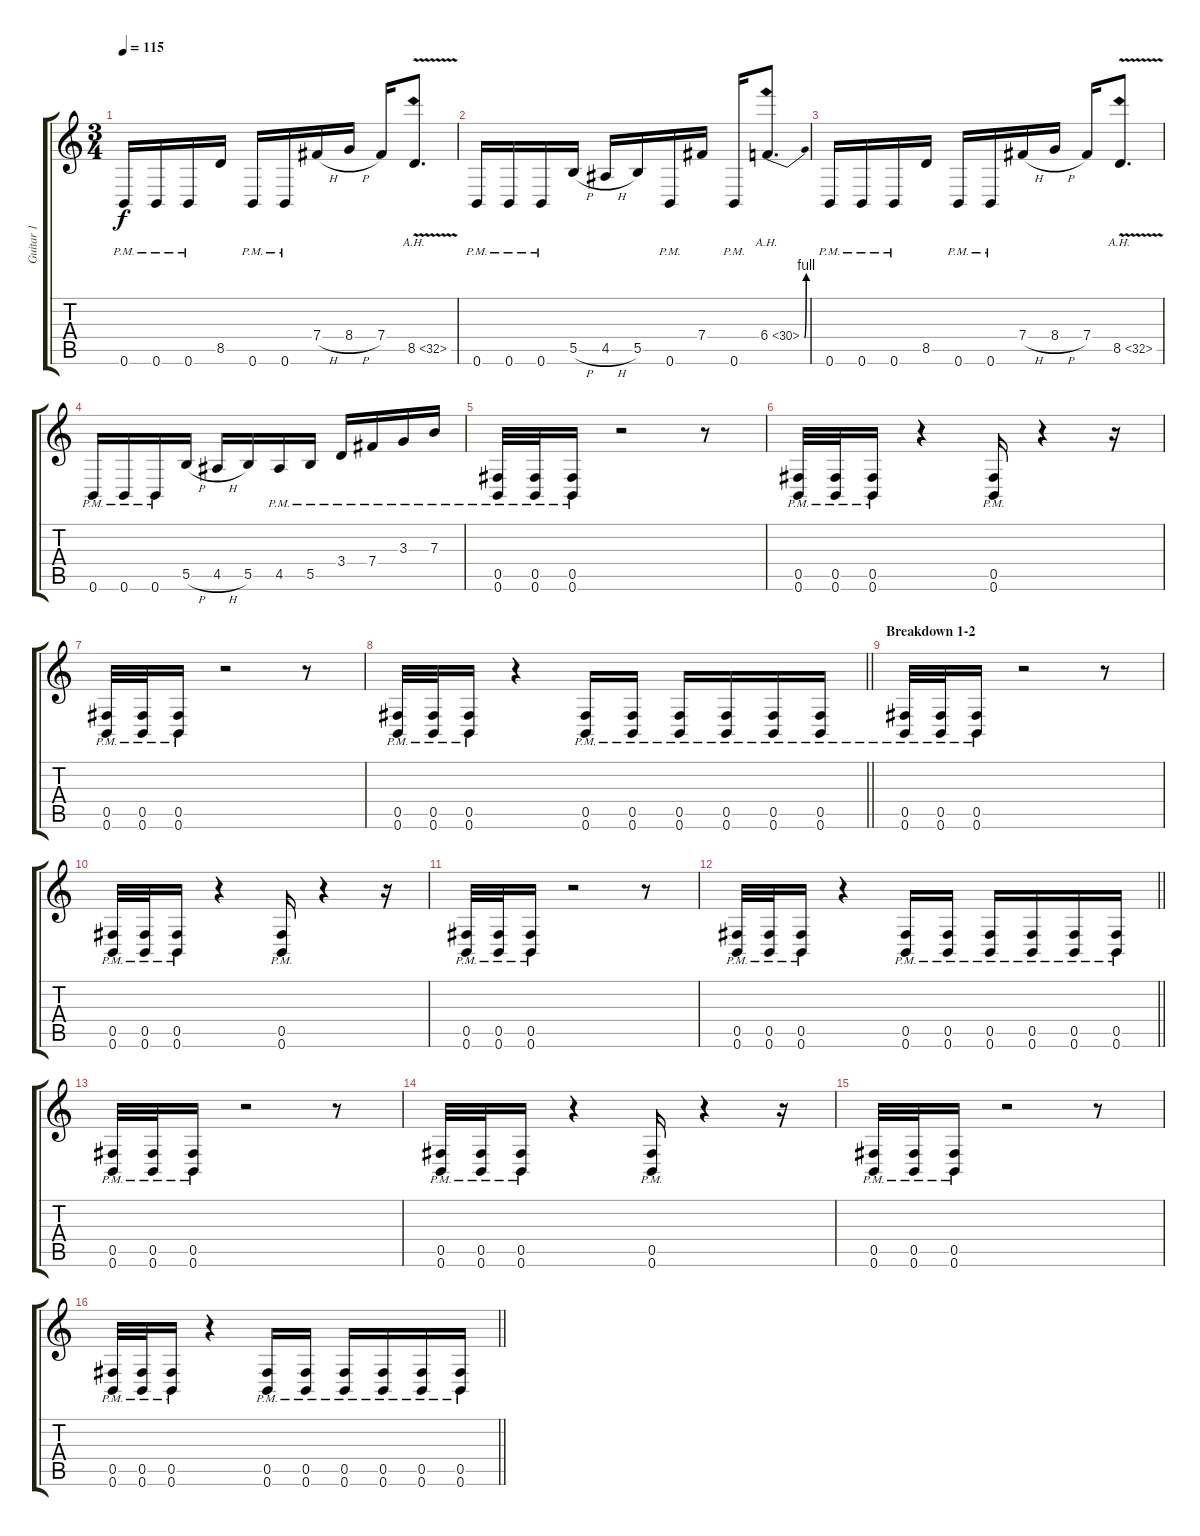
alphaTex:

\track ("Guitar 1" "Guitar 1") {instrument distortionguitar}
\staff {score tabs}
\tuning (Db4 Ab3 E3 B2 Gb2 B1) {hide}
\ts (3 4)
\tempo 115
\clef g2
\ks c
0.6{pm}.16{dy f} 0.6{pm}.16 0.6{pm}.16 8.5.16 0.6{pm}.16 0.6{pm}.16 7.4{h}.16 8.4{h}.16 7.4.16 8.5{ah 24 v}.8{d} |
0.6{pm}.16 0.6{pm}.16 0.6{pm}.16 5.5{h}.16 4.5{h}.16 5.5.16 0.6{pm}.16 7.4.16 0.6{pm}.16 6.4{be (bend 0 0 60 4) ah 24}.8{d} |
0.6{pm}.16 0.6{pm}.16 0.6{pm}.16 8.5.16 0.6{pm}.16 0.6{pm}.16 7.4{h}.16 8.4{h}.16 7.4.16 8.5{ah 24 v}.8{d} |
0.6{pm}.16 0.6{pm}.16 0.6{pm}.16 5.5{h}.16 4.5{h}.16 5.5.16 4.5{pm}.16 5.5{pm}.16 3.4{pm}.16 7.4{pm}.16 3.3{pm}.16 7.3{pm}.16 |
(0.5{pm} 0.6{pm}).32 (0.5{pm} 0.6{pm}).32 (0.5{pm} 0.6{pm}).16 r.2 r.8 |
(0.5{pm} 0.6{pm}).32 (0.5{pm} 0.6{pm}).32 (0.5{pm} 0.6{pm}).16 r.4 (0.5{pm} 0.6{pm}).16 r.4 r.16 |
(0.5{pm} 0.6{pm}).32 (0.5{pm} 0.6{pm}).32 (0.5{pm} 0.6{pm}).16 r.2 r.8 |
\barLineRight lightlight
(0.5{pm} 0.6{pm}).32 (0.5{pm} 0.6{pm}).32 (0.5{pm} 0.6{pm}).16 r.4 (0.5{pm} 0.6{pm}).16 (0.5{pm} 0.6{pm}).16 (0.5{pm} 0.6{pm}).16 (0.5{pm} 0.6{pm}).16 (0.5{pm} 0.6{pm}).16 (0.5{pm} 0.6{pm}).16 |
\section ("" "Breakdown 1-2")
(0.5{pm} 0.6{pm}).32 (0.5{pm} 0.6{pm}).32 (0.5{pm} 0.6{pm}).16 r.2 r.8 |
(0.5{pm} 0.6{pm}).32 (0.5{pm} 0.6{pm}).32 (0.5{pm} 0.6{pm}).16 r.4 (0.5{pm} 0.6{pm}).16 r.4 r.16 |
(0.5{pm} 0.6{pm}).32 (0.5{pm} 0.6{pm}).32 (0.5{pm} 0.6{pm}).16 r.2 r.8 |
\barLineRight lightlight
(0.5{pm} 0.6{pm}).32 (0.5{pm} 0.6{pm}).32 (0.5{pm} 0.6{pm}).16 r.4 (0.5{pm} 0.6{pm}).16 (0.5{pm} 0.6{pm}).16 (0.5{pm} 0.6{pm}).16 (0.5{pm} 0.6{pm}).16 (0.5{pm} 0.6{pm}).16 (0.5{pm} 0.6{pm}).16 |
(0.5{pm} 0.6{pm}).32 (0.5{pm} 0.6{pm}).32 (0.5{pm} 0.6{pm}).16 r.2 r.8 |
(0.5{pm} 0.6{pm}).32 (0.5{pm} 0.6{pm}).32 (0.5{pm} 0.6{pm}).16 r.4 (0.5{pm} 0.6{pm}).16 r.4 r.16 |
(0.5{pm} 0.6{pm}).32 (0.5{pm} 0.6{pm}).32 (0.5{pm} 0.6{pm}).16 r.2 r.8 |
\barLineRight lightlight
(0.5{pm} 0.6{pm}).32 (0.5{pm} 0.6{pm}).32 (0.5{pm} 0.6{pm}).16 r.4 (0.5{pm} 0.6{pm}).16 (0.5{pm} 0.6{pm}).16 (0.5{pm} 0.6{pm}).16 (0.5{pm} 0.6{pm}).16 (0.5{pm} 0.6{pm}).16 (0.5{pm} 0.6{pm}).16
